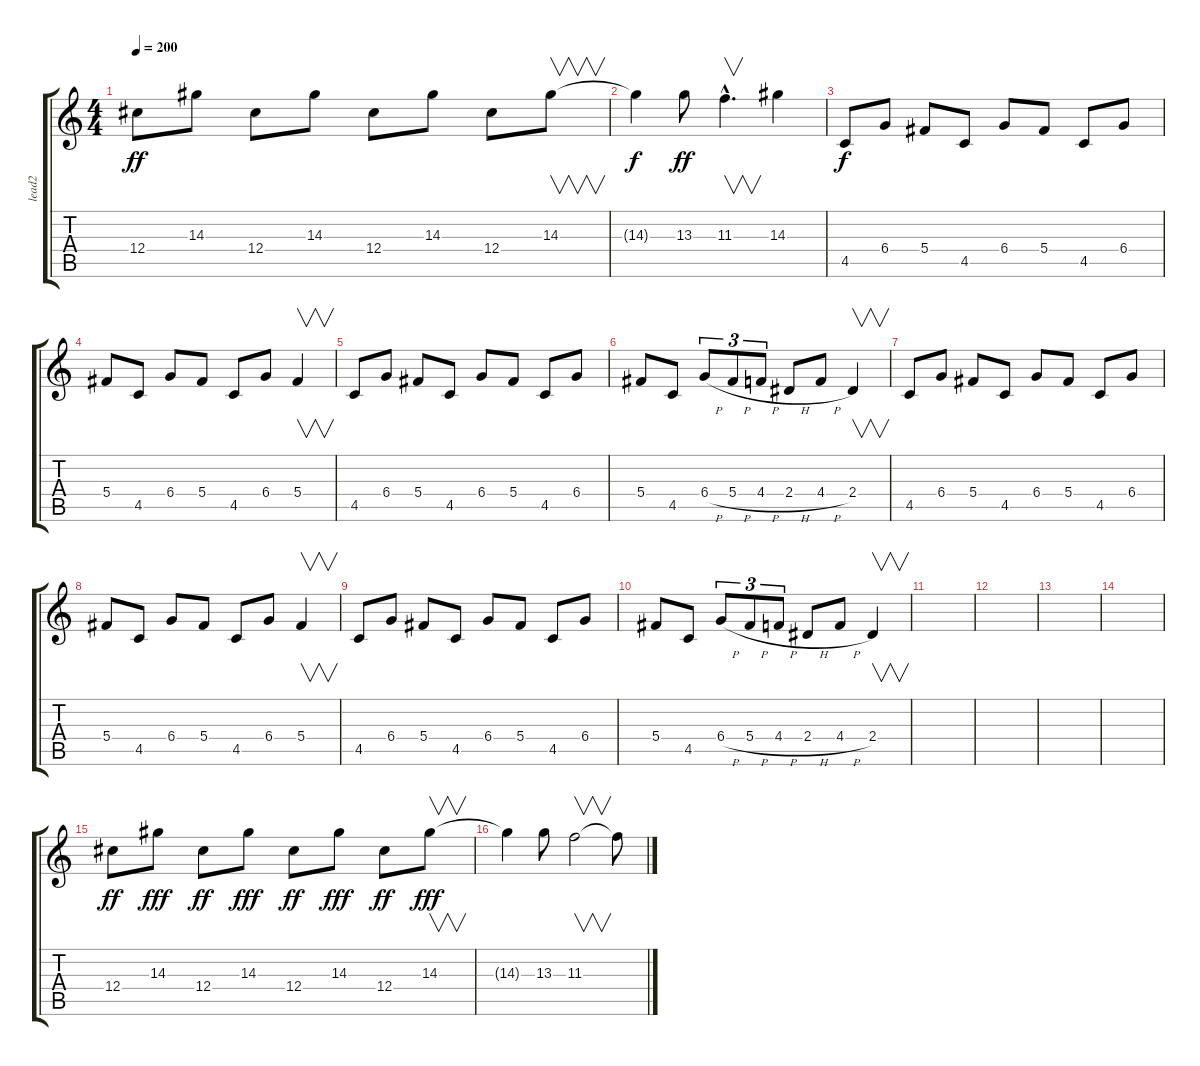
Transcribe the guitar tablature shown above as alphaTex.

\track ("lead2" "lead2") {instrument distortionguitar}
\staff {score tabs}
\tuning (Eb4 Bb3 Gb3 Db3 Ab2 Eb2) {hide}
\ts (4 4)
\tempo 200
\clef g2
\ks c
12.4.8{dy ff} 14.3.8 12.4.8 14.3.8 12.4.8 14.3.8 12.4.8 14.3.8{v} |
14.3{t}.4{dy f} 13.3.8{dy ff} 11.3{hac}.4{v d} 14.3.4 |
4.5.8{dy f} 6.4.8 5.4.8 4.5.8 6.4.8 5.4.8 4.5.8 6.4.8 |
5.4.8 4.5.8 6.4.8 5.4.8 4.5.8 6.4.8 5.4.4{v} |
4.5.8 6.4.8 5.4.8 4.5.8 6.4.8 5.4.8 4.5.8 6.4.8 |
5.4.8 4.5.8 6.4{h}.8{tu (3 2)} 5.4{h}.8{tu (3 2)} 4.4{h}.8{tu (3 2)} 2.4{h}.8 4.4{h}.8 2.4.4{v} |
4.5.8 6.4.8 5.4.8 4.5.8 6.4.8 5.4.8 4.5.8 6.4.8 |
5.4.8 4.5.8 6.4.8 5.4.8 4.5.8 6.4.8 5.4.4{v} |
4.5.8 6.4.8 5.4.8 4.5.8 6.4.8 5.4.8 4.5.8 6.4.8 |
5.4.8 4.5.8 6.4{h}.8{tu (3 2)} 5.4{h}.8{tu (3 2)} 4.4{h}.8{tu (3 2)} 2.4{h}.8 4.4{h}.8 2.4.4{v} |
|
|
|
|
12.4.8{dy ff} 14.3.8{dy fff} 12.4.8{dy ff} 14.3.8{dy fff} 12.4.8{dy ff} 14.3.8{dy fff} 12.4.8{dy ff} 14.3.8{v dy fff} |
14.3{t}.4 13.3.8 11.3.2{v} 11.3{t}.8
